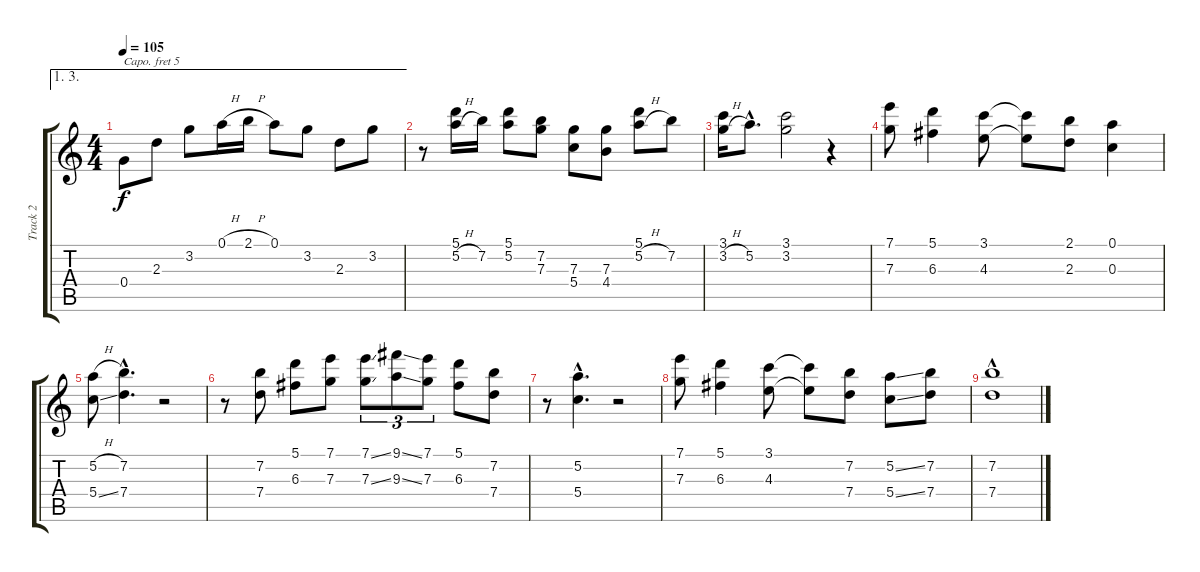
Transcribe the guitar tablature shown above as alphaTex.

\track ("Track 2" "Track 2") {instrument acousticguitarsteel}
\staff {score tabs}
\capo 5
\tuning (E4 B3 G3 D3 A2 E2) {hide}
\ae (1 3)
\ts (4 4)
\tempo 105
\clef g2
\ks c
0.4.8{dy f} 2.3.8 3.2.8 0.1{h}.16 2.1{h}.16 0.1.8 3.2.8 2.3.8 3.2.8 |
r.8 (5.1 5.2{h}).16 7.2.16 (5.1 5.2).8 (7.2 7.3).8 (7.3 5.4).8 (7.3 4.4).8 (5.1 5.2{h}).8 7.2.8 |
(3.1 3.2{h}).16 5.2{hac}.8{d} (3.1 3.2).2 r.4 |
(7.1 7.3).8 (5.1 6.3).4 (3.1 4.3).8 (3.1{t} 4.3{t}).8 (2.1 2.3).8 (0.1 0.3).4 |
(5.2{h} 5.4{ss}).8 (7.2{hac} 7.4{hac}).4{d} r.2 |
r.8 (7.2 7.4).8 (5.1 6.3).8 (7.1 7.3).8 (7.1{ss} 7.3{ss}).8{tu (3 2)} (9.1{ss} 9.3{ss}).8{tu (3 2)} (7.1 7.3).8{tu (3 2)} (5.1 6.3).8 (7.2 7.4).8 |
r.8 (5.2{hac} 5.4{hac}).4{d} r.2 |
(7.1 7.3).8 (5.1 6.3).4 (3.1 4.3).8 (3.1{t} 4.3{t}).8 (7.2 7.4).8 (5.2{ss} 5.4{ss}).8 (7.2 7.4).8 |
(7.2{hac} 7.4).1
